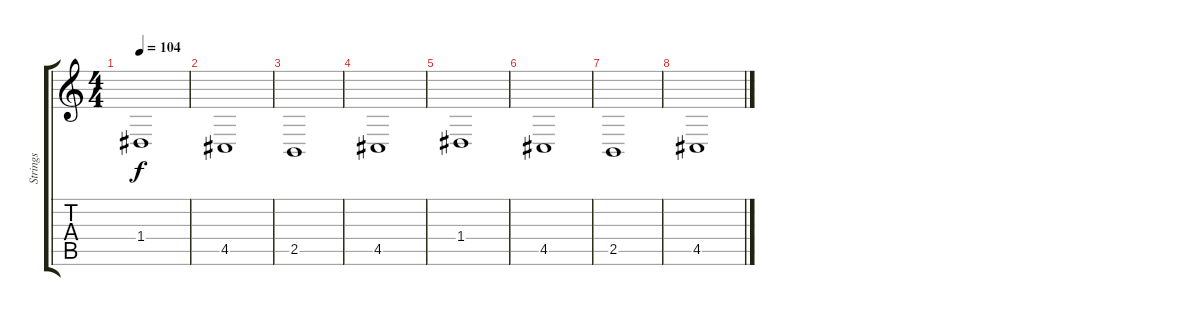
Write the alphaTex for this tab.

\track ("Strings" "Strings") {instrument stringensemble2}
\staff {score tabs}
\tuning (E4 B3 G3 D3 A2 E2) {hide}
\ts (4 4)
\tempo 104
\clef g2
\ks c
1.4.1{dy f} |
4.5.1 |
2.5.1 |
4.5.1 |
1.4.1 |
4.5.1 |
2.5.1 |
4.5.1
